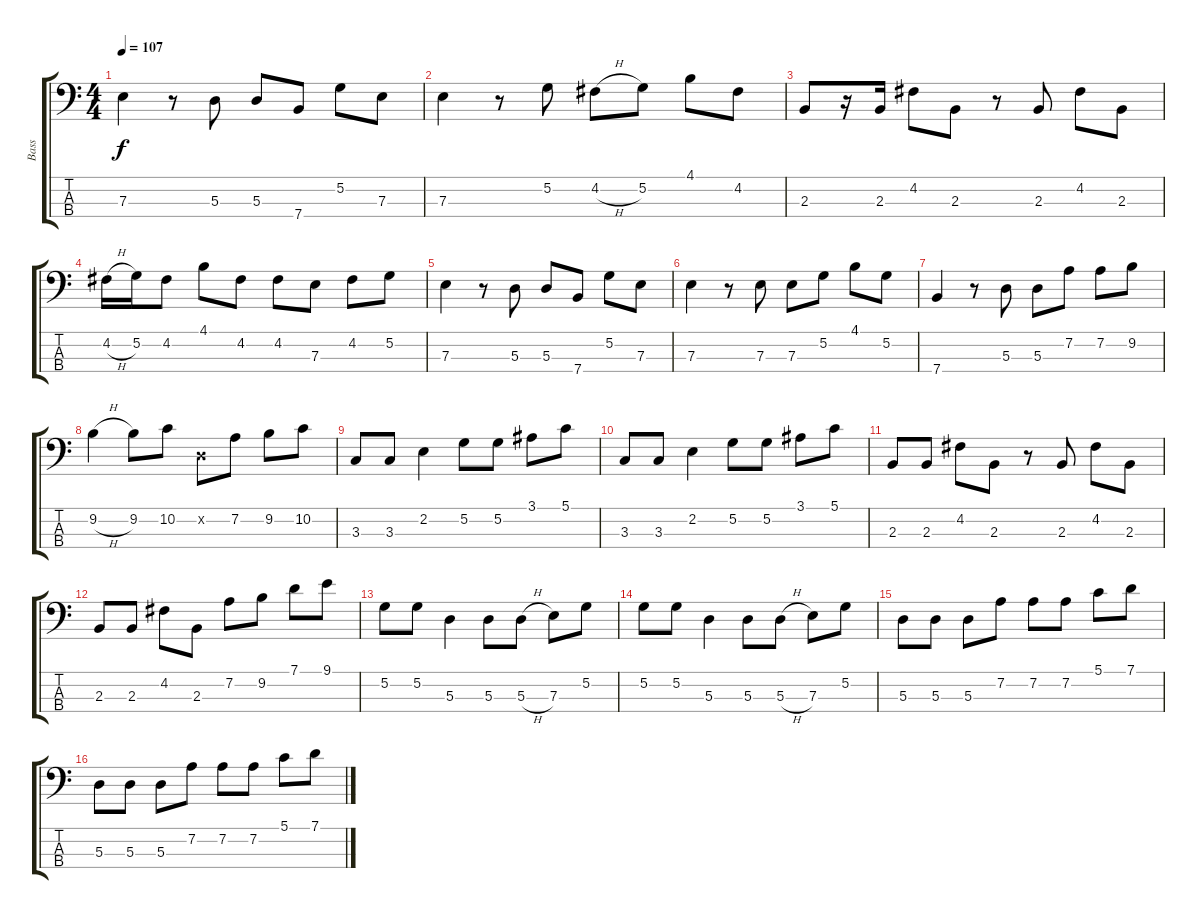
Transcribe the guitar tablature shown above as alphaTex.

\track ("Bass" "Bass") {instrument acousticbass}
\staff {score tabs}
\tuning (G2 D2 A1 E1) {hide}
\ts (4 4)
\tempo 107
\clef f4
\ks c
7.3.4{dy f} r.8 5.3.8 5.3.8 7.4.8 5.2.8 7.3.8 |
7.3.4 r.8 5.2.8 4.2{h}.8 5.2.8 4.1.8 4.2.8 |
2.3.8 r.16 2.3.16 4.2.8 2.3.8 r.8 2.3.8 4.2.8 2.3.8 |
4.2{h}.16 5.2.16 4.2.8 4.1.8 4.2.8 4.2.8 7.3.8 4.2.8 5.2.8 |
7.3.4 r.8 5.3.8 5.3.8 7.4.8 5.2.8 7.3.8 |
7.3.4 r.8 7.3.8 7.3.8 5.2.8 4.1.8 5.2.8 |
7.4.4 r.8 5.3.8 5.3.8 7.2.8 7.2.8 9.2.8 |
9.2{h}.4 9.2.8 10.2.8 0.2{x}.8 7.2.8 9.2.8 10.2.8 |
3.3.8 3.3.8 2.2.4 5.2.8 5.2.8 3.1.8 5.1.8 |
3.3.8 3.3.8 2.2.4 5.2.8 5.2.8 3.1.8 5.1.8 |
2.3.8 2.3.8 4.2.8 2.3.8 r.8 2.3.8 4.2.8 2.3.8 |
2.3.8 2.3.8 4.2.8 2.3.8 7.2.8 9.2.8 7.1.8 9.1.8 |
5.2.8 5.2.8 5.3.4 5.3.8 5.3{h}.8 7.3.8 5.2.8 |
5.2.8 5.2.8 5.3.4 5.3.8 5.3{h}.8 7.3.8 5.2.8 |
5.3.8 5.3.8 5.3.8 7.2.8 7.2.8 7.2.8 5.1.8 7.1.8 |
5.3.8 5.3.8 5.3.8 7.2.8 7.2.8 7.2.8 5.1.8 7.1.8
